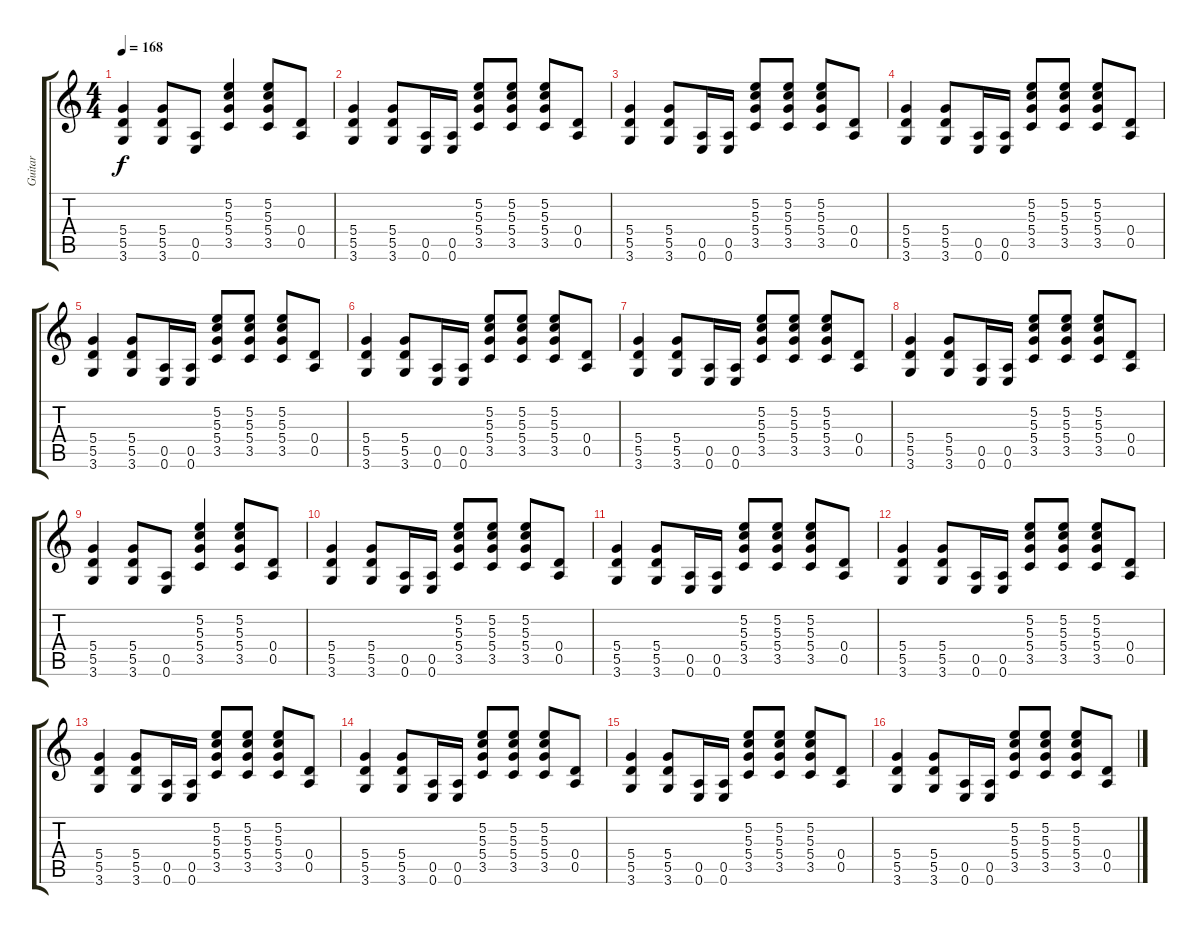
\track ("Guitar" "Guitar") {instrument distortionguitar}
\staff {score tabs}
\tuning (E4 B3 G3 D3 A2 E2) {hide}
\ts (4 4)
\tempo 168
\clef g2
\ks c
(5.4 5.5 3.6).4{dy f} (5.4 5.5 3.6).8 (0.5 0.6).8 (5.2 5.3 5.4 3.5).4 (5.2 5.3 5.4 3.5).8 (0.4 0.5).8 |
(5.4 5.5 3.6).4 (5.4 5.5 3.6).8 (0.5 0.6).16 (0.5 0.6).16 (5.2 5.3 5.4 3.5).8 (5.2 5.3 5.4 3.5).8 (5.2 5.3 5.4 3.5).8 (0.4 0.5).8 |
(5.4 5.5 3.6).4 (5.4 5.5 3.6).8 (0.5 0.6).16 (0.5 0.6).16 (5.2 5.3 5.4 3.5).8 (5.2 5.3 5.4 3.5).8 (5.2 5.3 5.4 3.5).8 (0.4 0.5).8 |
(5.4 5.5 3.6).4 (5.4 5.5 3.6).8 (0.5 0.6).16 (0.5 0.6).16 (5.2 5.3 5.4 3.5).8 (5.2 5.3 5.4 3.5).8 (5.2 5.3 5.4 3.5).8 (0.4 0.5).8 |
(5.4 5.5 3.6).4 (5.4 5.5 3.6).8 (0.5 0.6).16 (0.5 0.6).16 (5.2 5.3 5.4 3.5).8 (5.2 5.3 5.4 3.5).8 (5.2 5.3 5.4 3.5).8 (0.4 0.5).8 |
(5.4 5.5 3.6).4 (5.4 5.5 3.6).8 (0.5 0.6).16 (0.5 0.6).16 (5.2 5.3 5.4 3.5).8 (5.2 5.3 5.4 3.5).8 (5.2 5.3 5.4 3.5).8 (0.4 0.5).8 |
(5.4 5.5 3.6).4 (5.4 5.5 3.6).8 (0.5 0.6).16 (0.5 0.6).16 (5.2 5.3 5.4 3.5).8 (5.2 5.3 5.4 3.5).8 (5.2 5.3 5.4 3.5).8 (0.4 0.5).8 |
(5.4 5.5 3.6).4 (5.4 5.5 3.6).8 (0.5 0.6).16 (0.5 0.6).16 (5.2 5.3 5.4 3.5).8 (5.2 5.3 5.4 3.5).8 (5.2 5.3 5.4 3.5).8 (0.4 0.5).8 |
(5.4 5.5 3.6).4 (5.4 5.5 3.6).8 (0.5 0.6).8 (5.2 5.3 5.4 3.5).4 (5.2 5.3 5.4 3.5).8 (0.4 0.5).8 |
(5.4 5.5 3.6).4 (5.4 5.5 3.6).8 (0.5 0.6).16 (0.5 0.6).16 (5.2 5.3 5.4 3.5).8 (5.2 5.3 5.4 3.5).8 (5.2 5.3 5.4 3.5).8 (0.4 0.5).8 |
(5.4 5.5 3.6).4 (5.4 5.5 3.6).8 (0.5 0.6).16 (0.5 0.6).16 (5.2 5.3 5.4 3.5).8 (5.2 5.3 5.4 3.5).8 (5.2 5.3 5.4 3.5).8 (0.4 0.5).8 |
(5.4 5.5 3.6).4 (5.4 5.5 3.6).8 (0.5 0.6).16 (0.5 0.6).16 (5.2 5.3 5.4 3.5).8 (5.2 5.3 5.4 3.5).8 (5.2 5.3 5.4 3.5).8 (0.4 0.5).8 |
(5.4 5.5 3.6).4 (5.4 5.5 3.6).8 (0.5 0.6).16 (0.5 0.6).16 (5.2 5.3 5.4 3.5).8 (5.2 5.3 5.4 3.5).8 (5.2 5.3 5.4 3.5).8 (0.4 0.5).8 |
(5.4 5.5 3.6).4 (5.4 5.5 3.6).8 (0.5 0.6).16 (0.5 0.6).16 (5.2 5.3 5.4 3.5).8 (5.2 5.3 5.4 3.5).8 (5.2 5.3 5.4 3.5).8 (0.4 0.5).8 |
(5.4 5.5 3.6).4 (5.4 5.5 3.6).8 (0.5 0.6).16 (0.5 0.6).16 (5.2 5.3 5.4 3.5).8 (5.2 5.3 5.4 3.5).8 (5.2 5.3 5.4 3.5).8 (0.4 0.5).8 |
(5.4 5.5 3.6).4 (5.4 5.5 3.6).8 (0.5 0.6).16 (0.5 0.6).16 (5.2 5.3 5.4 3.5).8 (5.2 5.3 5.4 3.5).8 (5.2 5.3 5.4 3.5).8 (0.4 0.5).8
